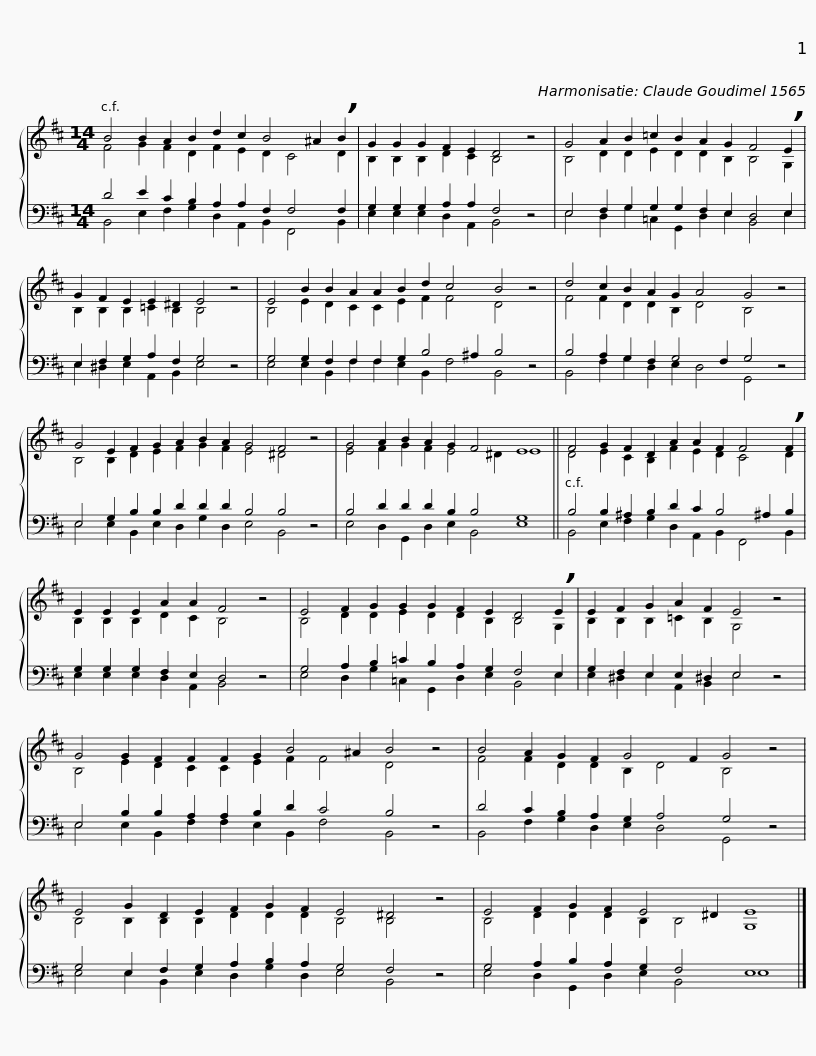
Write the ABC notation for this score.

X:1
%%score { ( 1 2 ) | ( 3 4 ) }
L:1/8
M:14/4
I:linebreak $
K:D
V:1 treble
V:2 treble
V:3 bass
V:4 bass
V:1
 B4 B2 A2 B2 d2 c2 B4 ^A2 !breath!B2 | G2 G2 G2 F2 E2 D4 z4 |$ G4 A2 B2 =c2 B2 A2 G2 F4 !breath!E2 | G2 F2 E2 E2 ^D2 E4 z4 |$ E4 B2 B2 A2 A2 B2 d2 c4 B4 z4 |$ %5
 d4 c2 B2 A2 G2 A4 G4 z4 |$ G4 E2 F2 G2 A2 B2 A2 G4 F4 z4 |$ G4 A2 B2 A2 G2 F4 E8 ||$ F4 G2 F2 D2 A2 A2 F2 F4 !breath!F2 | E2 E2 E2 A2 A2 F4 z4 |$ %10
 E4 F2 G2 G2 G2 F2 E2 D4 !breath!E2 | E2 F2 G2 A2 F2 E4 z4 |$ G4 G2 F2 F2 F2 G2 B4 ^A2 B4 z4 |$ B4 A2 G2 F2 G4 F2 G4 z4 |$ E4 G2 D2 E2 F2 G2 F2 E4 ^D4 z4 |$ %15
 E4 F2 G2 F2 E4 ^D2 E8 |] %16
V:2
 F4 G2 F2 D2 F2 E2 D2 C4 D2 | B,2 B,2 B,2 D2 C2 B,4 x4 |$ B,4 D2 D2 E2 D2 D2 B,2 B,4 G,2 | B,2 B,2 B,2 =C2 B,2 B,4 x4 |$ B,4 E2 D2 C2 C2 E2 F2 F4 D4 x4 |$ %5
 F4 F2 D2 D2 B,2 D4 B,4 x4 |$ B,4 B,2 D2 E2 F2 G2 F2 E4 ^D4 x4 |$ E4 F2 G2 F2 E4 ^D2 E8 ||$ D4 E2 C2 B,2 F2 E2 D2 C4 D2 | B,2 B,2 B,2 D2 C2 B,4 x4 |$ %10
 B,4 D2 D2 E2 D2 D2 B,2 B,4 G,2 | B,2 B,2 B,2 =C2 B,2 G,4 x4 |$ B,4 E2 D2 C2 C2 E2 F2 F4 D4 x4 |$ F4 F2 D2 D2 B,2 D4 B,4 x4 |$ B,4 B,2 B,2 B,2 D2 D2 D2 B,4 B,4 x4 |$ %15
 B,4 D2 D2 D2 B,2 B,4 G,8 |] %16
V:3
 D4 E2 C2 B,2 A,2 A,2 F,2 F,4 F,2 | G,2 G,2 G,2 A,2 A,2 F,4 z4 |$ E,4 F,2 G,2 G,2 G,2 F,2 E,2 D,4 E,2 | E,2 F,2 G,2 A,2 F,2 G,4 z4 |$ G,4 G,2 F,2 F,2 F,2 G,2 B,4 ^A,2 B,4 z4 |$ %5
 B,4 A,2 G,2 F,2 G,4 F,2 G,4 z4 |$ E,4 G,2 B,2 B,2 D2 D2 D2 B,4 B,4 z4 |$ B,4 D2 D2 D2 B,2 B,4 G,8 ||$ B,4 B,2 ^A,2 B,2 D2 C2 B,4 ^A,2 B,2 | G,2 G,2 G,2 F,2 E,2 D,4 z4 |$ %10
 G,4 A,2 B,2 =C2 B,2 A,2 G,2 F,4 E,2 | G,2 F,2 E,2 E,2 ^D,2 E,4 z4 |$ E,4 B,2 B,2 A,2 A,2 B,2 D2 C4 B,4 z4 |$ D4 C2 B,2 A,2 G,2 A,4 G,4 z4 |$ G,4 E,2 F,2 G,2 A,2 B,2 A,2 G,4 F,4 z4 |$ %15
 G,4 A,2 B,2 A,2 G,2 F,4 E,8 |] %16
V:4
 B,,4 E,2 F,2 G,2 D,2 A,,2 B,,2 F,,4 B,,2 | E,2 E,2 E,2 D,2 A,,2 B,,4 x4 |$ E,4 D,2 G,2 =C,2 G,,2 D,2 E,2 B,,4 E,2 | E,2 ^D,2 E,2 A,,2 B,,2 E,4 x4 |$ E,4 E,2 B,,2 F,2 F,2 E,2 B,,2 F,4 B,,4 x4 |$ %5
 B,,4 F,2 G,2 D,2 E,2 D,4 G,,4 x4 |$ E,4 E,2 B,,2 E,2 D,2 G,2 D,2 E,4 B,,4 x4 |$ E,4 D,2 G,,2 D,2 E,2 B,,4 E,8 ||$ B,,4 E,2 F,2 G,2 D,2 A,,2 B,,2 F,,4 B,,2 | E,2 E,2 E,2 D,2 A,,2 B,,4 x4 |$ %10
 E,4 D,2 G,2 =C,2 G,,2 D,2 E,2 B,,4 E,2 | E,2 ^D,2 E,2 A,,2 B,,2 E,4 x4 |$ E,4 E,2 B,,2 F,2 F,2 E,2 B,,2 F,4 B,,4 x4 |$ B,,4 F,2 G,2 D,2 E,2 D,4 G,,4 x4 |$ E,4 E,2 B,,2 E,2 D,2 G,2 D,2 E,4 B,,4 x4 |$ %15
 E,4 D,2 G,,2 D,2 E,2 B,,4 E,8 |] %16
